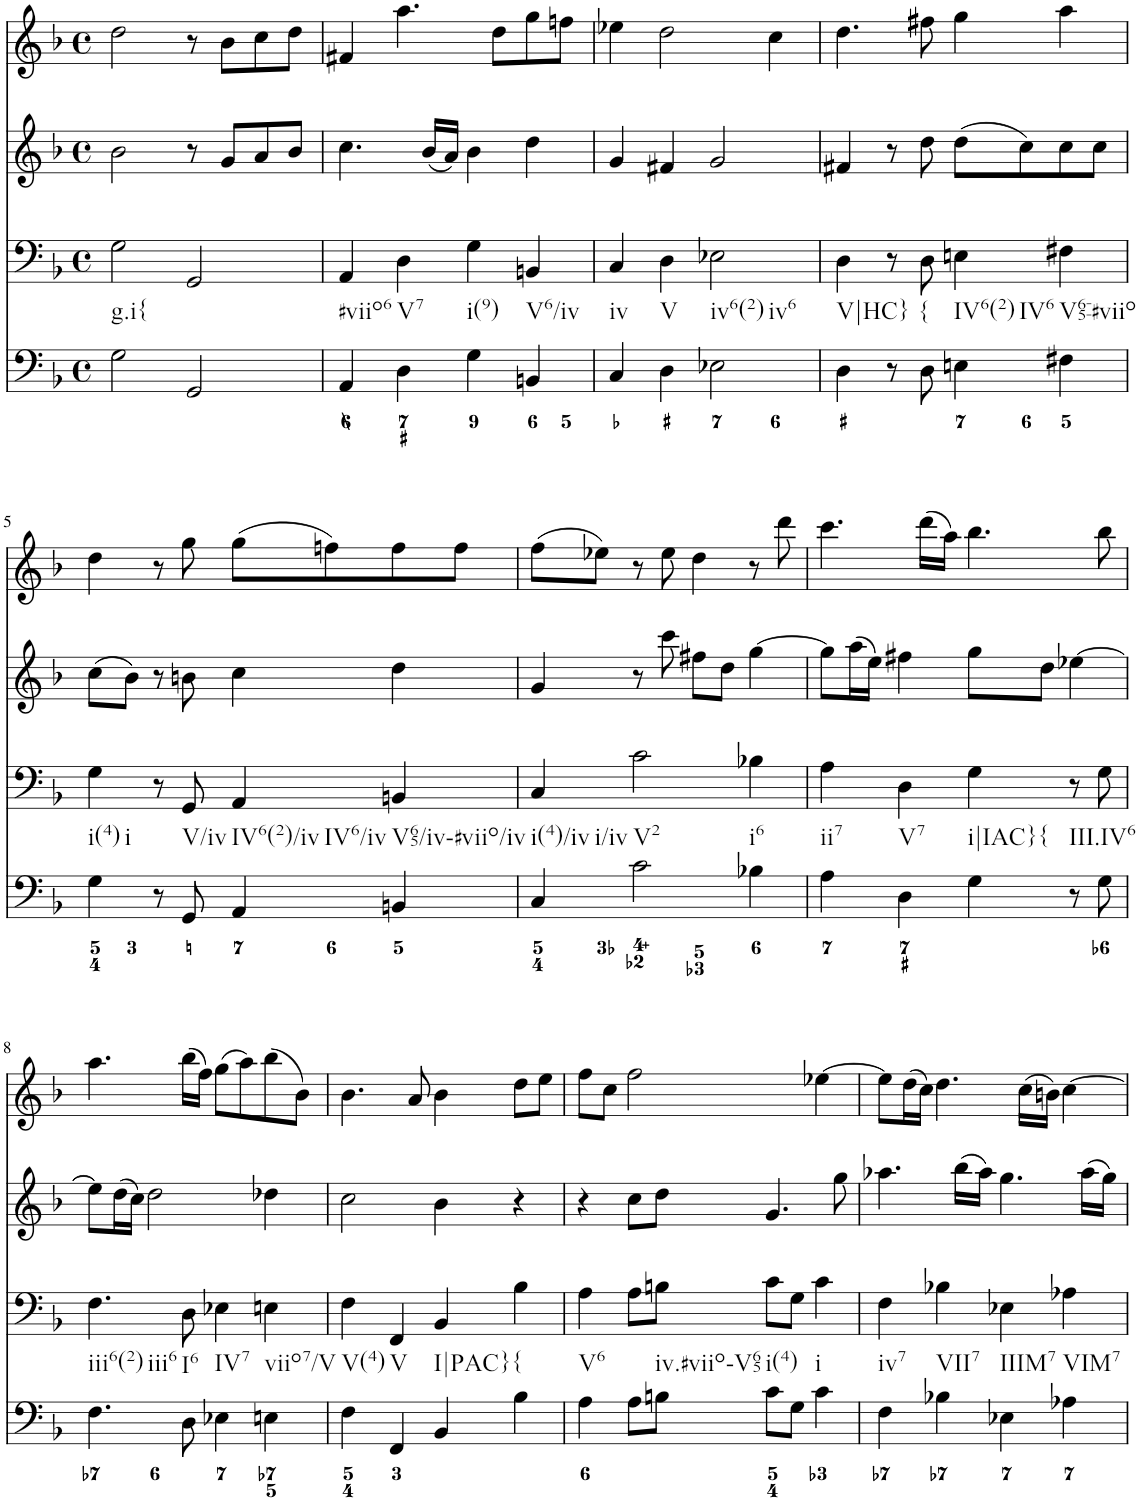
**kern	**kern	**kern	**kern
*part4	*part3	*part2	*part1
*staff4	*staff3	*staff2	*staff1
*I"Piano	*I"Piano	*I"Piano	*I"Piano
*I'Pno	*I'Pno	*I'Pno	*I'Pno
*clefF4	*clefF4	*clefG2	*clefG2
*k[b-]	*k[b-]	*k[b-]	*k[b-]
*d:	*d:	*d:	*d:
*M4/4	*M4/4	*M4/4	*M4/4
*met(c)	*met(c)	*met(c)	*met(c)
=1	=1	=1	=1
!	!LO:TX:b:t=g.i{	!	!
2G\	2G\	2b-\	2dd\
2GG/	2GG/	8r	8r
.	.	8g/L	8b-\L
.	.	8a/	8cc\
.	.	8b-/J	8dd\J
=2	=2	=2	=2
!	!LO:TX:b:t=#viio6	!	!
4AA/	4AA/	4.cc\	4f#X/
!	!LO:TX:b:t=V7	!	!
4D\	4D\	.	4.aa\
.	.	(16b-/LL	.
.	.	16a/JJ)	.
!	!LO:TX:b:t=i(9)	!	!
4G\	4G\	4b-\	.
.	.	.	8dd\L
!	!LO:TX:b:t=V6/iv	!	!
4BBn/	4BBn/	4dd\	8gg\
.	.	.	8ffn\J
=3	=3	=3	=3
!	!LO:TX:b:t=iv	!	!
4C/	4C/	4g/	4ee-X\
!	!LO:TX:b:t=V	!	!
4D\	4D\	4f#X/	2dd\
!	!LO:TX:b:t=iv6(2)	!	!
!	!LO:TX:b:t=iv6	!	!
2E-X\	2E-X\	2g/	.
.	.	.	4cc\
=4	=4	=4	=4
!	!LO:TX:b:t=V|HC}	!	!
4D\	4D\	4f#X/	4.dd\
8r	8r	8r	.
!	!LO:TX:b:t={	!	!
8D\	8D\	8dd\	8ff#X\
!	!LO:TX:b:t=IV6(2)	!	!
!	!LO:TX:b:t=IV6	!	!
4En\	4En\	(8dd\L	4gg\
.	.	8cc\)	.
!	!LO:TX:b:t=V65-#viio	!	!
4F#X\	4F#X\	8cc\	4aa\
.	.	8cc\J	.
!!LO:LB:g=z
=5	=5	=5	=5
!	!LO:TX:b:t=i(4)	!	!
!	!LO:TX:b:t=i	!	!
4G\	4G\	(8cc\L	4dd\
.	.	8b-\J)	.
8r	8r	8r	8r
!	!LO:TX:b:t=V/iv	!	!
8GG/	8GG/	8bn\	8gg\
!	!LO:TX:b:t=IV6(2)/iv	!	!
!	!LO:TX:b:t=IV6/iv	!	!
4AA/	4AA/	4cc\	(8gg\L
.	.	.	8ffn\)
!	!LO:TX:b:t=V65/iv-#viio/iv	!	!
4BBn/	4BBn/	4dd\	8ff\
.	.	.	8ff\J
=6	=6	=6	=6
!	!LO:TX:b:t=i(4)/iv	!	!
!	!LO:TX:b:t=i/iv	!	!
4C/	4C/	4g/	(8ff\L
.	.	.	8ee-X\J)
!	!LO:TX:b:t=V2	!	!
2c\	2c\	8r	8r
.	.	8ccc\	8ee-\
.	.	8ff#X\L	4dd\
.	.	8dd\J	.
!	!LO:TX:b:t=i6	!	!
4B-X\	4B-X\	[4gg\	8r
.	.	.	8ddd\
=7	=7	=7	=7
!	!LO:TX:b:t=ii7	!	!
4A\	4A\	8gg\L]	4.ccc\
.	.	(16aa\L	.
.	.	16ee\JJ)	.
!	!LO:TX:b:t=V7	!	!
4D\	4D\	4ff#X\	.
.	.	.	(16ddd\LL
.	.	.	16aa\JJ)
!	!LO:TX:b:t=i|IAC}	!	!
!	!LO:TX:b:t={	!	!
4G\	4G\	8gg\L	4.bb-\
.	.	8dd\J	.
!	!LO:TX:b:t=III.IV6	!	!
8r	8r	[4ee-X\	.
8G\	8G\	.	8bb-\
!!LO:LB:g=z
=8	=8	=8	=8
!	!LO:TX:b:t=iii6(2)	!	!
!	!LO:TX:b:t=iii6	!	!
4.F\	4.F\	8ee-\L]	4.aa\
.	.	(16dd\L	.
.	.	16cc\JJ)	.
.	.	2dd\	.
!	!LO:TX:b:t=I6	!	!
8D\	8D\	.	(16bb-\LL
.	.	.	16ff\JJ)
!	!LO:TX:b:t=IV7	!	!
4E-X\	4E-X\	.	(8gg\L
.	.	.	8aa\)
!	!LO:TX:b:t=viio7/V	!	!
4En\	4En\	4dd-X\	(8bb-\
.	.	.	8b-\J)
=9	=9	=9	=9
!	!LO:TX:b:t=V(4)	!	!
4F\	4F\	2cc\	4.b-\
!	!LO:TX:b:t=V	!	!
4FF/	4FF/	.	.
.	.	.	8a/
!	!LO:TX:b:t=I|PAC}	!	!
4BB-/	4BB-/	4b-\	4b-\
!	!LO:TX:b:t={	!	!
4B-\	4B-\	4r	8dd\L
.	.	.	8ee\J
=10	=10	=10	=10
!	!LO:TX:b:t=V6	!	!
4A\	4A\	4r	8ff\L
.	.	.	8cc\J
8A\L	8A\L	8cc\L	2ff\
!	!LO:TX:b:t=iv.#viio-V65	!	!
8Bn\J	8Bn\J	8dd\J	.
!	!LO:TX:b:t=i(4)	!	!
8c\L	8c\L	4.g/	.
8G\J	8G\J	.	.
!	!LO:TX:b:t=i	!	!
4c\	4c\	.	[4ee-X\
.	.	8gg\	.
=11	=11	=11	=11
!	!LO:TX:b:t=iv7	!	!
4F\	4F\	4.aa-X\	8ee-\L]
.	.	.	(16dd\L
.	.	.	16cc\JJ)
!	!LO:TX:b:t=VII7	!	!
4B-X\	4B-X\	.	4.dd\
.	.	(16bb-\LL	.
.	.	16aa-\JJ)	.
!	!LO:TX:b:t=IIIM7	!	!
4E-X\	4E-X\	4.gg\	.
.	.	.	(16cc\LL
.	.	.	16bn\JJ)
!	!LO:TX:b:t=VIM7	!	!
4A-X\	4A-X\	.	[4cc\
.	.	(16aa-\LL	.
.	.	16gg\JJ)	.
=	=	=	=
*-	*-	*-	*-
